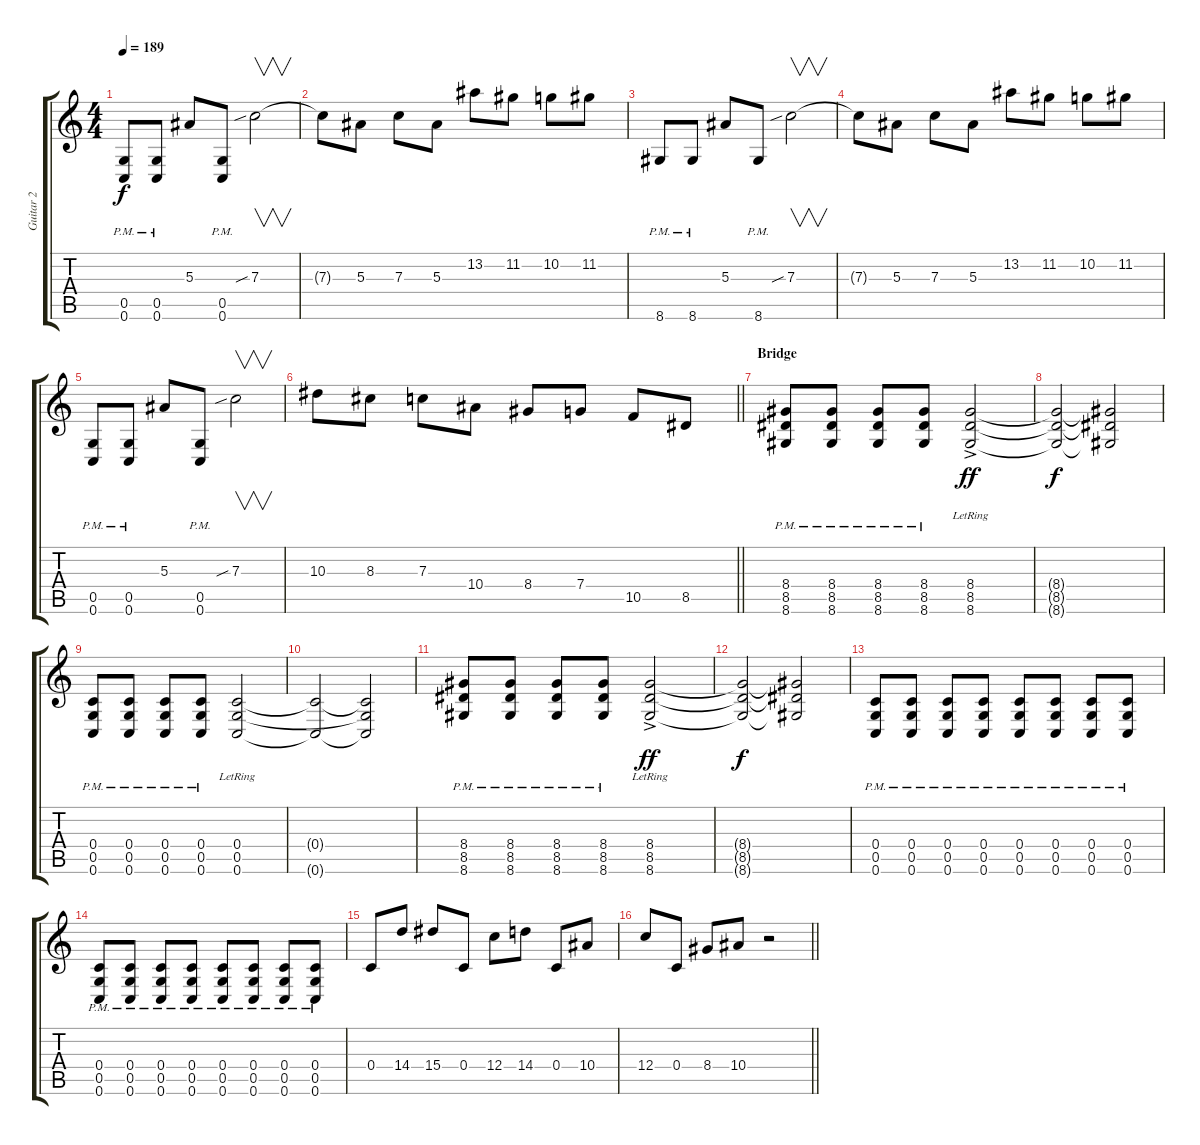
\track ("Guitar 2" "Guitar 2") {instrument distortionguitar}
\staff {score tabs}
\tuning (D4 A3 F3 C3 G2 C2) {hide}
\ts (4 4)
\tempo 189
\clef g2
\ks c
(0.5{pm} 0.6).8{dy f} (0.5{pm} 0.6).8 5.3.8 (0.5{pm} 0.6).8 7.3{sib}.2{v} |
7.3{t}.8 5.3.8 7.3.8 5.3.8 13.2.8 11.2.8 10.2.8 11.2.8 |
8.6{pm}.8 8.6{pm}.8 5.3.8 8.6{pm}.8 7.3{sib}.2{v} |
7.3{t}.8 5.3.8 7.3.8 5.3.8 13.2.8 11.2.8 10.2.8 11.2.8 |
(0.5{pm} 0.6).8 (0.5{pm} 0.6).8 5.3.8 (0.5{pm} 0.6).8 7.3{sib}.2{v} |
\barLineRight lightlight
10.3.8 8.3.8 7.3.8 10.4.8 8.4.8 7.4.8 10.5.8 8.5.8 |
\section ("" "Bridge")
(8.4 8.5{pm} 8.6{pm}).8 (8.4{pm} 8.5{pm} 8.6{pm}).8 (8.4{pm} 8.5{pm} 8.6{pm}).8 (8.4{pm} 8.5{pm} 8.6{pm}).8 (8.4{ac} 8.5{ac lr} 8.6{ac}).2{dy ff} |
(8.4{t} 8.5{t} 8.6{t}).2{dy f} (8.4{t} 8.5{t} 8.6{t}).2 |
(0.4{pm} 0.5{pm} 0.6{pm}).8 (0.4{pm} 0.5{pm} 0.6{pm}).8 (0.4{pm} 0.5{pm} 0.6{pm}).8 (0.4{pm} 0.5{pm} 0.6{pm}).8 (0.4{lr} 0.5 0.6).2 |
(0.4{t} 0.6{t}).2 (0.4{t} 0.5{t} 0.6{t}).2 |
(8.4{pm} 8.5{pm} 8.6{pm}).8 (8.4{pm} 8.5{pm} 8.6{pm}).8 (8.4{pm} 8.5{pm} 8.6{pm}).8 (8.4{pm} 8.5{pm} 8.6{pm}).8 (8.4{ac} 8.5{ac lr} 8.6{ac}).2{dy ff} |
(8.4{t} 8.5{t} 8.6{t}).2{dy f} (8.4{t} 8.5{t} 8.6{t}).2 |
(0.4{pm} 0.5{pm} 0.6{pm}).8 (0.4{pm} 0.5{pm} 0.6{pm}).8 (0.4{pm} 0.5{pm} 0.6{pm}).8 (0.4{pm} 0.5{pm} 0.6{pm}).8 (0.4{pm} 0.5{pm} 0.6{pm}).8 (0.4{pm} 0.5{pm} 0.6{pm}).8 (0.4{pm} 0.5{pm} 0.6{pm}).8 (0.4{pm} 0.5{pm} 0.6{pm}).8 |
(0.4{pm} 0.5{pm} 0.6{pm}).8 (0.4{pm} 0.5{pm} 0.6{pm}).8 (0.4{pm} 0.5{pm} 0.6{pm}).8 (0.4{pm} 0.5{pm} 0.6{pm}).8 (0.4{pm} 0.5{pm} 0.6{pm}).8 (0.4{pm} 0.5{pm} 0.6{pm}).8 (0.4{pm} 0.5{pm} 0.6{pm}).8 (0.4{pm} 0.5{pm} 0.6{pm}).8 |
0.4.8 14.4.8 15.4.8 0.4.8 12.4.8 14.4.8 0.4.8 10.4.8 |
\barLineRight lightlight
12.4.8 0.4.8 8.4.8 10.4.8 r.2
